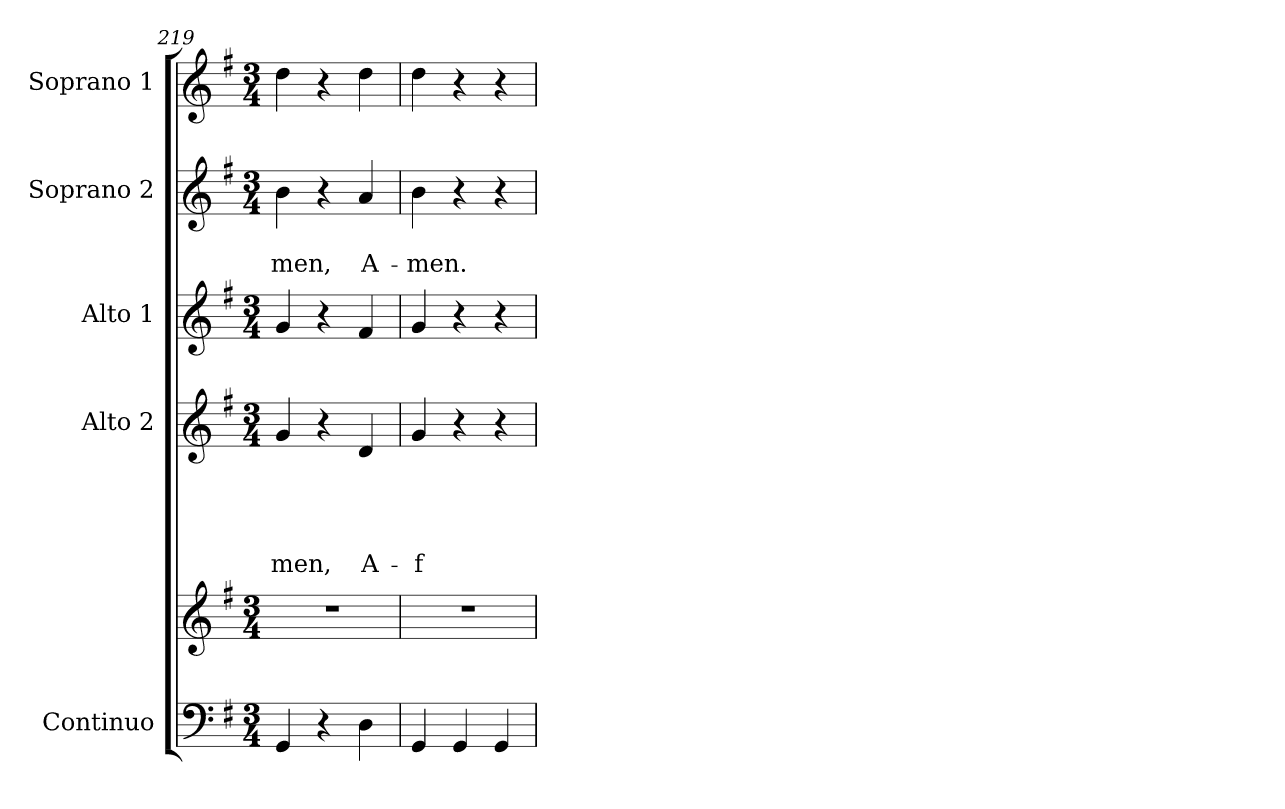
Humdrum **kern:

**kern	**kern	**kern	**text	**text	**text	**text	**text	**kern	**kern	**text	**text	**kern
*part5	*part5	*part4	*part4	*part4	*part4	*part4	*part4	*part3	*part2	*part2	*part2	*part1
*staff6	*staff5	*staff4	*staff4	*staff4	*staff4	*staff4	*staff4	*staff3	*staff2	*staff2	*staff2	*staff1
*I"Continuo	*	*I"Alto 2	*	*	*	*	*	*I"Alto 1	*I"Soprano 2	*	*	*I"Soprano 1
*	*	*I'A. 2	*	*	*	*	*	*I'A. 1	*I'S. 2	*	*	*I'S. 1
*clefF4	*clefG2	*clefG2	*	*	*	*	*	*clefG2	*clefG2	*	*	*clefG2
*k[f#]	*k[f#]	*k[f#]	*	*	*	*	*	*k[f#]	*k[f#]	*	*	*k[f#]
*G:	*G:	*G:	*	*	*	*	*	*G:	*G:	*	*	*G:
*M3/4	*M3/4	*M3/4	*	*	*	*	*	*M3/4	*M3/4	*	*	*M3/4
=219	=219	=219	=219	=219	=219	=219	=219	=219	=219	=219	=219	=219
!	!LO:N:vis=1	!	!	!	!	!	!LO:LY:b	!	!	!	!LO:LY:b	!
4GG/	2.r	4g/	.	.	.	.	-men,	4g/	4b\	.	-men,	4dd\
4r	.	4r	.	.	.	.	.	4r	4r	.	.	4r
!	!	!	!	!	!	!	!LO:LY:b	!	!	!	!LO:LY:b	!
4D\	.	4d/	.	.	.	.	A-	4f#/	4a/	.	A-	4dd\
=220	=220	=220	=220	=220	=220	=220	=220	=220	=220	=220	=220	=220
!	!LO:N:vis=1	!	!	!	!	!	!LO:LY:b	!	!	!	!LO:LY:b	!
4GG/	2.r	4g/	.	.	.	.	-f	4g/	4b\	.	-men.	4dd\
4GG/	.	4r	.	.	.	.	.	4r	4r	.	.	4r
4GG/	.	4r	.	.	.	.	.	4r	4r	.	.	4r
=	=	=	=	=	=	=	=	=	=	=	=	=
*-	*-	*-	*-	*-	*-	*-	*-	*-	*-	*-	*-	*-
